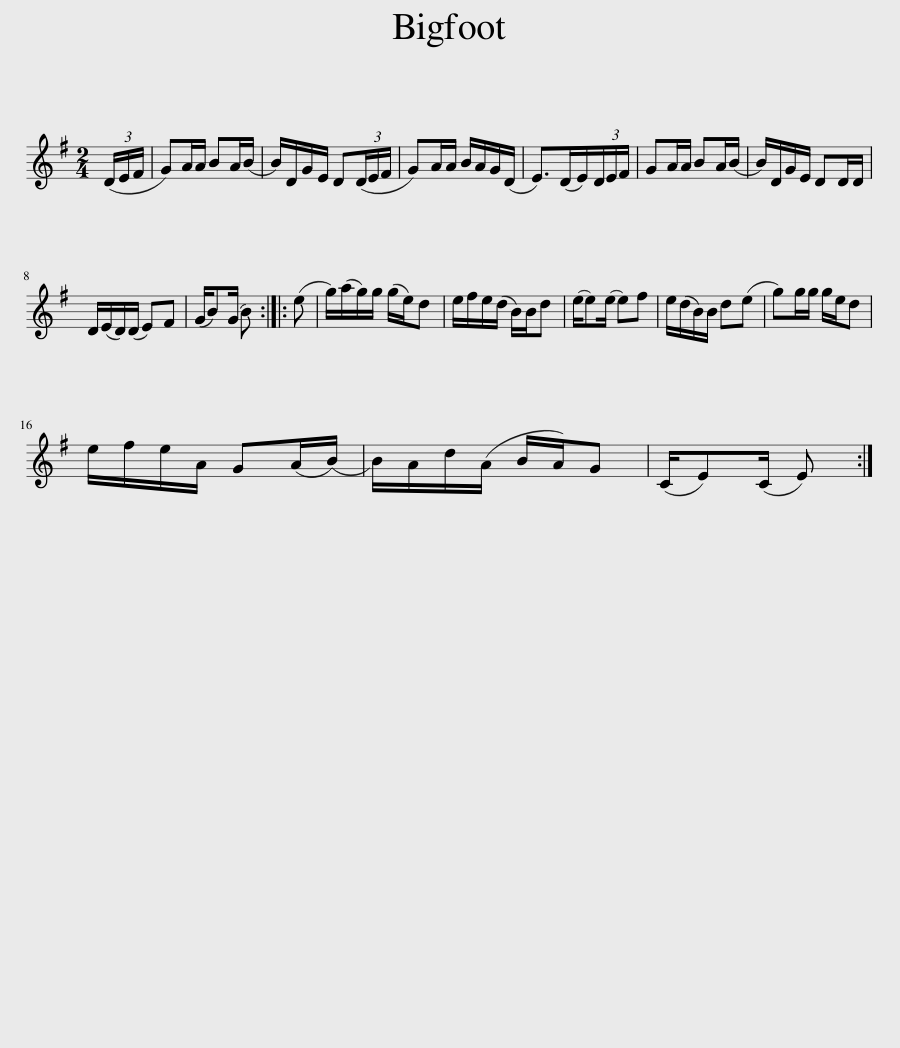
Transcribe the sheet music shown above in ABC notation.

X:1
L:1/8
M:2/4
I:linebreak $
K:G
V:1 treble
V:1
 (3(D/E/F/ | G)A/A/ BA/(B/ | B/)D/G/E/ D(3(D/E/F/ | G)A/A/ B/A/G/(D/ | E>)(DE/)(3D/E/F/ | %5
 GA/A/ BA/(B/ | B/)D/G/E/ DD/D/ |$ D/(E/D/)(D/ E)F | (G/B)(G/ B) :: (e | %10
 g/)(a/g/)g/ (g/e/)d | e/f/e/(d/ B/)B/d | (e/e)(e/ e)f | e/(d/B/)B/ d(e | g)g/g/ g/e/d |$ %15
 e/f/e/A/ G(A/(B/) | B/)A/d/(A/ B/A/)G | (C/E)(C/ E) :| %18
